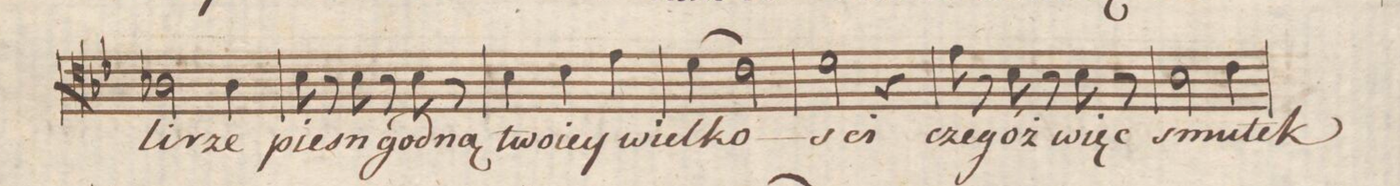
**kern	**text	**dynam
*I"Tenore.	*	*
*clefC4	*	*
*k[b-e-]	*	*
*met(C.|)	*	*
*M3/4	*	*
2A-X\	li-	.
4A-\	-rze	.
=76	=76	=76
8B-\	piesn	.
8r	.	.
8B-\	go-	.
8r	.	.
8B-\	-dną	.
8r	.	.
=77	=77	=77
4B-\	two-	.
4c\	-iey	.
4e-\	wiel-	.
=78	=78	=78
(4d\	-ko-	.
2c\)	.	.
=79	=79	=79
2d\	-sci	.
4r	.	.
=80	=80	=80
8e-\	cze-	.
8r	.	.
8B-\	-góż	.
8r	.	.
8B-\	więc	.
8r	.	.
=81	=81	=81
2B-\	smu-	.
4c\	-tek	.
=82	=82	=82
*-	*-	*-
